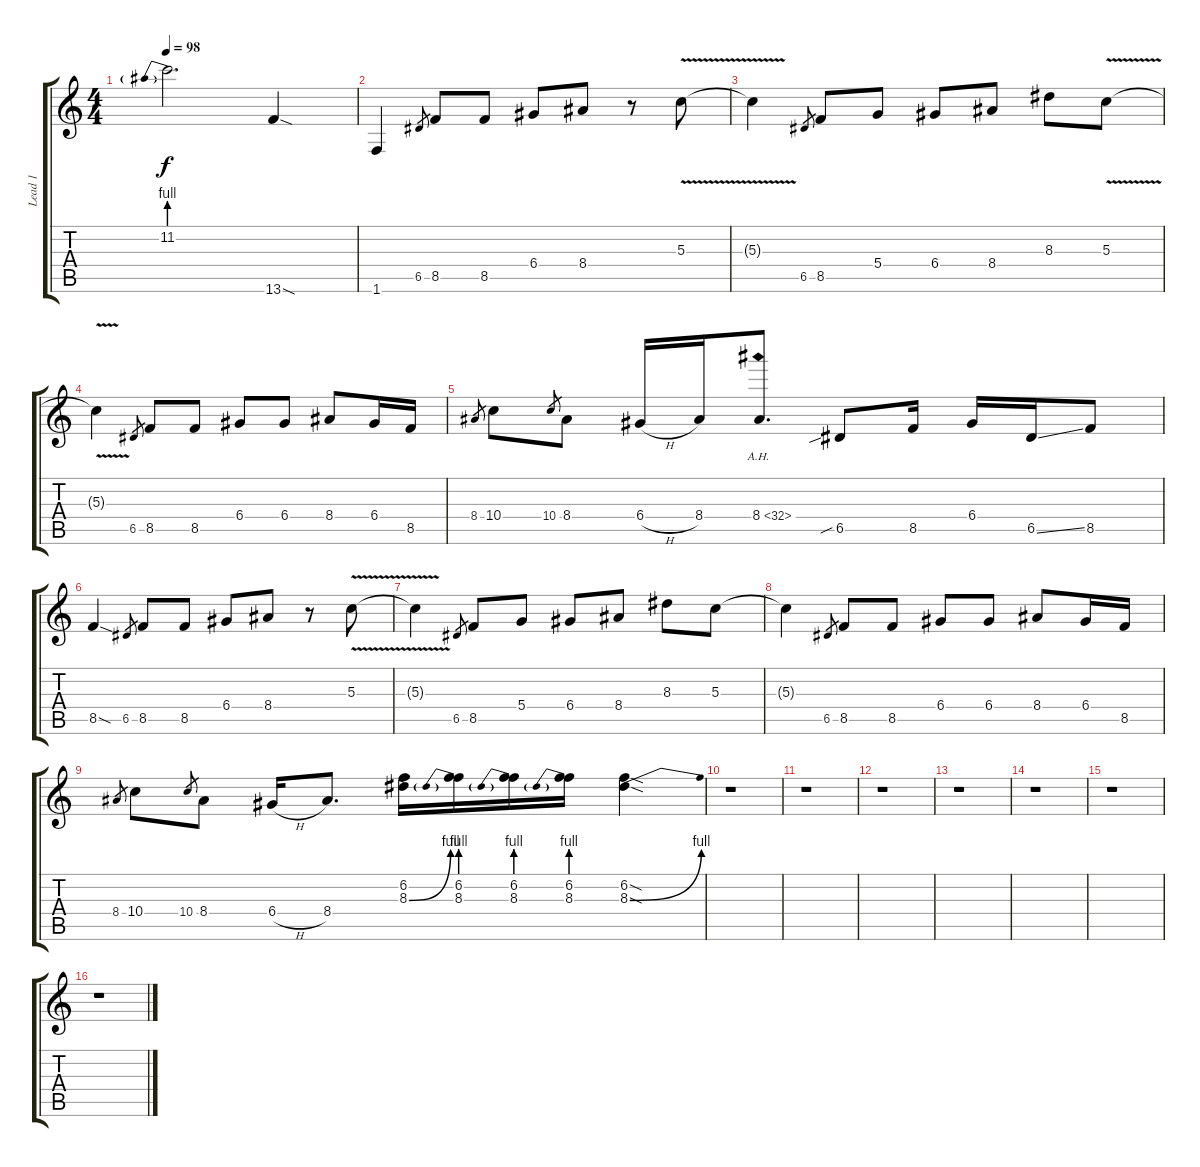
\track ("Lead 1" "Lead 1") {instrument distortionguitar}
\staff {score tabs}
\tuning (E4 B3 G3 D3 A2 E2) {hide}
\ts (4 4)
\tempo 98
\clef g2
\ks c
11.2{be (prebend 0 4 60 4)}.2{d dy f} 13.6{sod}.4 |
1.6.4 6.5.8{gr} 8.5.8 8.5.8 6.4.8 8.4.8 r.8 5.3{v}.8 |
5.3{v t}.4 6.5.8{gr} 8.5.8 5.4.8 6.4.8 8.4.8 8.3.8 5.3{v}.8 |
5.3{v t}.4 6.5.8{gr} 8.5.8 8.5.8 6.4.8 6.4.8 8.4.8 6.4.16 8.5.16 |
8.4.8{gr} 10.4.8 10.4.8{gr} 8.4.8 6.4{h}.16 8.4.16 8.4{ah 24}.8{d} 6.5{sib}.8 8.5.16 6.4.16 6.5{ss}.16 8.5.8 |
8.5{sod}.4 6.5.8{gr} 8.5.8 8.5.8 6.4.8 8.4.8 r.8 5.3{v}.8 |
5.3{v t}.4 6.5.8{gr} 8.5.8 5.4.8 6.4.8 8.4.8 8.3.8 5.3.8 |
5.3{t}.4 6.5.8{gr} 8.5.8 8.5.8 6.4.8 6.4.8 8.4.8 6.4.16 8.5.16 |
8.4.8{gr} 10.4.8 10.4.8{gr} 8.4.8 6.4{h}.16 8.4.8{d} (6.2 8.3{be (bend 0 0 60 4)}).16 (6.2 8.3{be (prebend 0 4 60 4)}).16 (6.2 8.3{be (prebend 0 4 60 4)}).16 (6.2 8.3{be (prebend 0 4 60 4)}).16 (6.2{sod} 8.3{be (bend 0 0 60 4) sod}).4 |
r.1 |
r.1 |
r.1 |
r.1 |
r.1 |
r.1 |
r.1
